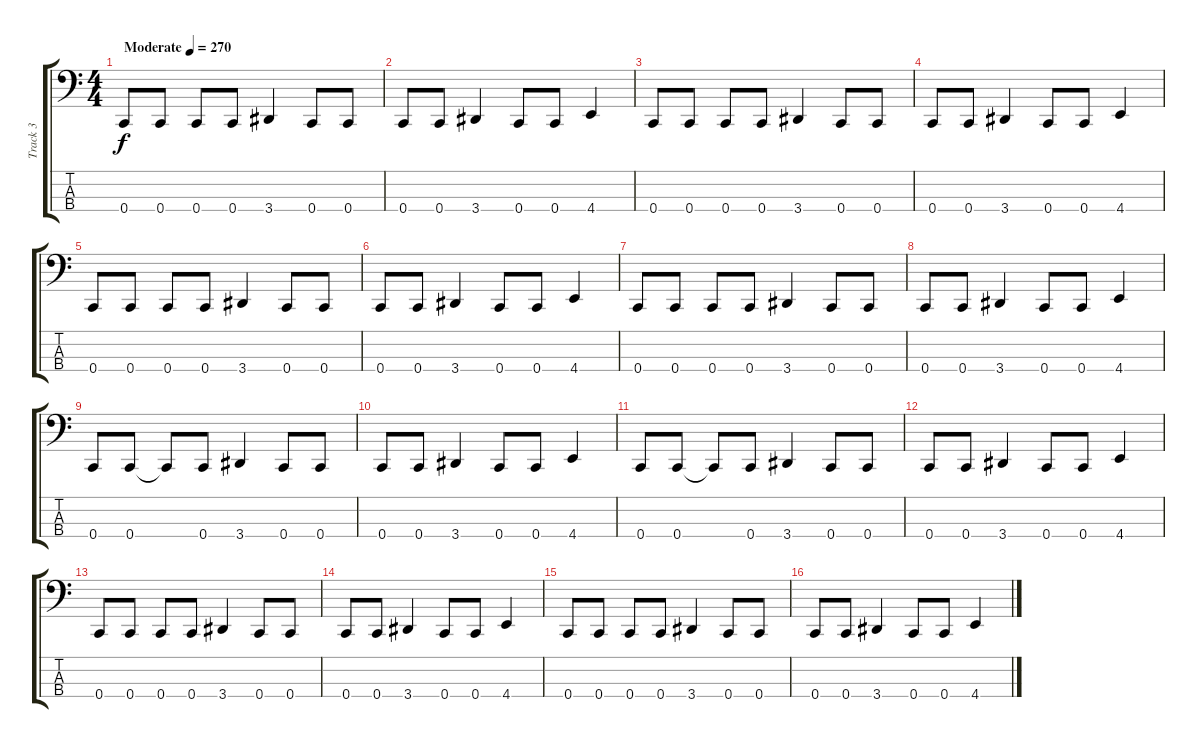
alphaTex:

\track ("Track 3" "Track 3") {instrument slapbass1}
\staff {score tabs}
\tuning (F2 C2 G1 C1) {hide}
\ts (4 4)
\tempo (270 "Moderate")
\clef f4
\ks c
0.4.8{dy f instrument slapbass1} 0.4.8 0.4.8 0.4.8 3.4.4 0.4.8 0.4.8 |
0.4.8 0.4.8 3.4.4 0.4.8 0.4.8 4.4.4 |
0.4.8 0.4.8 0.4.8 0.4.8 3.4.4 0.4.8 0.4.8 |
0.4.8 0.4.8 3.4.4 0.4.8 0.4.8 4.4.4 |
0.4.8 0.4.8 0.4.8 0.4.8 3.4.4 0.4.8 0.4.8 |
0.4.8 0.4.8 3.4.4 0.4.8 0.4.8 4.4.4 |
0.4.8 0.4.8 0.4.8 0.4.8 3.4.4 0.4.8 0.4.8 |
0.4.8 0.4.8 3.4.4 0.4.8 0.4.8 4.4.4 |
0.4.8 0.4.8 0.4{t}.8 0.4.8 3.4.4 0.4.8 0.4.8 |
0.4.8 0.4.8 3.4.4 0.4.8 0.4.8 4.4.4 |
0.4.8 0.4.8 0.4{t}.8 0.4.8 3.4.4 0.4.8 0.4.8 |
0.4.8 0.4.8 3.4.4 0.4.8 0.4.8 4.4.4 |
0.4.8 0.4.8 0.4.8 0.4.8 3.4.4 0.4.8 0.4.8 |
0.4.8 0.4.8 3.4.4 0.4.8 0.4.8 4.4.4 |
0.4.8 0.4.8 0.4.8 0.4.8 3.4.4 0.4.8 0.4.8 |
0.4.8 0.4.8 3.4.4 0.4.8 0.4.8 4.4.4
